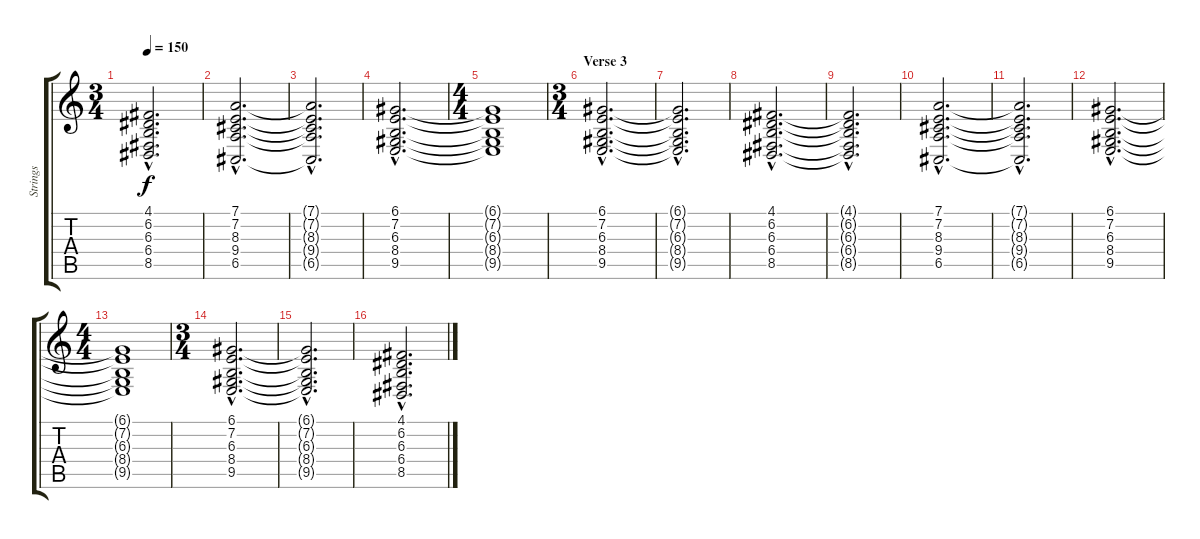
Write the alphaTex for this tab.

\track ("Strings" "Strings") {instrument synthstrings1}
\staff {score tabs}
\tuning (D4 A3 F3 C3 G2 D2) {hide}
\ts (3 4)
\tempo 150
\clef g2
\ks c
(4.1{hac t} 6.2{hac t} 6.3{hac t} 6.4{hac t} 8.5{hac t}).2{d dy f} |
(7.1{hac} 7.2{hac} 8.3{hac} 9.4{hac} 6.5{hac}).2{d} |
(7.1{hac t} 7.2{hac t} 8.3{hac t} 9.4{hac t} 6.5{hac t}).2{d} |
(6.1{hac} 7.2{hac} 6.3{hac} 8.4{hac} 9.5{hac}).2{d} |
\ts (4 4)
(6.1{t} 7.2{t} 6.3{t} 8.4{t} 9.5{t}).1 |
\ts (3 4)
\section ("" "Verse 3")
(6.1{hac} 7.2{hac} 6.3{hac} 8.4{hac} 9.5{hac}).2{d} |
(6.1{hac t} 7.2{hac t} 6.3{hac t} 8.4{hac t} 9.5{hac t}).2{d} |
(4.1{hac} 6.2{hac} 6.3{hac} 6.4{hac} 8.5{hac}).2{d} |
(4.1{hac t} 6.2{hac t} 6.3{hac t} 6.4{hac t} 8.5{hac t}).2{d} |
(7.1{hac} 7.2{hac} 8.3{hac} 9.4{hac} 6.5{hac}).2{d} |
(7.1{hac t} 7.2{hac t} 8.3{hac t} 9.4{hac t} 6.5{hac t}).2{d} |
(6.1{hac} 7.2{hac} 6.3{hac} 8.4{hac} 9.5{hac}).2{d} |
\ts (4 4)
(6.1{t} 7.2{t} 6.3{t} 8.4{t} 9.5{t}).1 |
\ts (3 4)
(6.1{hac} 7.2{hac} 6.3{hac} 8.4{hac} 9.5{hac}).2{d} |
(6.1{hac t} 7.2{hac t} 6.3{hac t} 8.4{hac t} 9.5{hac t}).2{d} |
(4.1{hac} 6.2{hac} 6.3{hac} 6.4{hac} 8.5{hac}).2{d}
